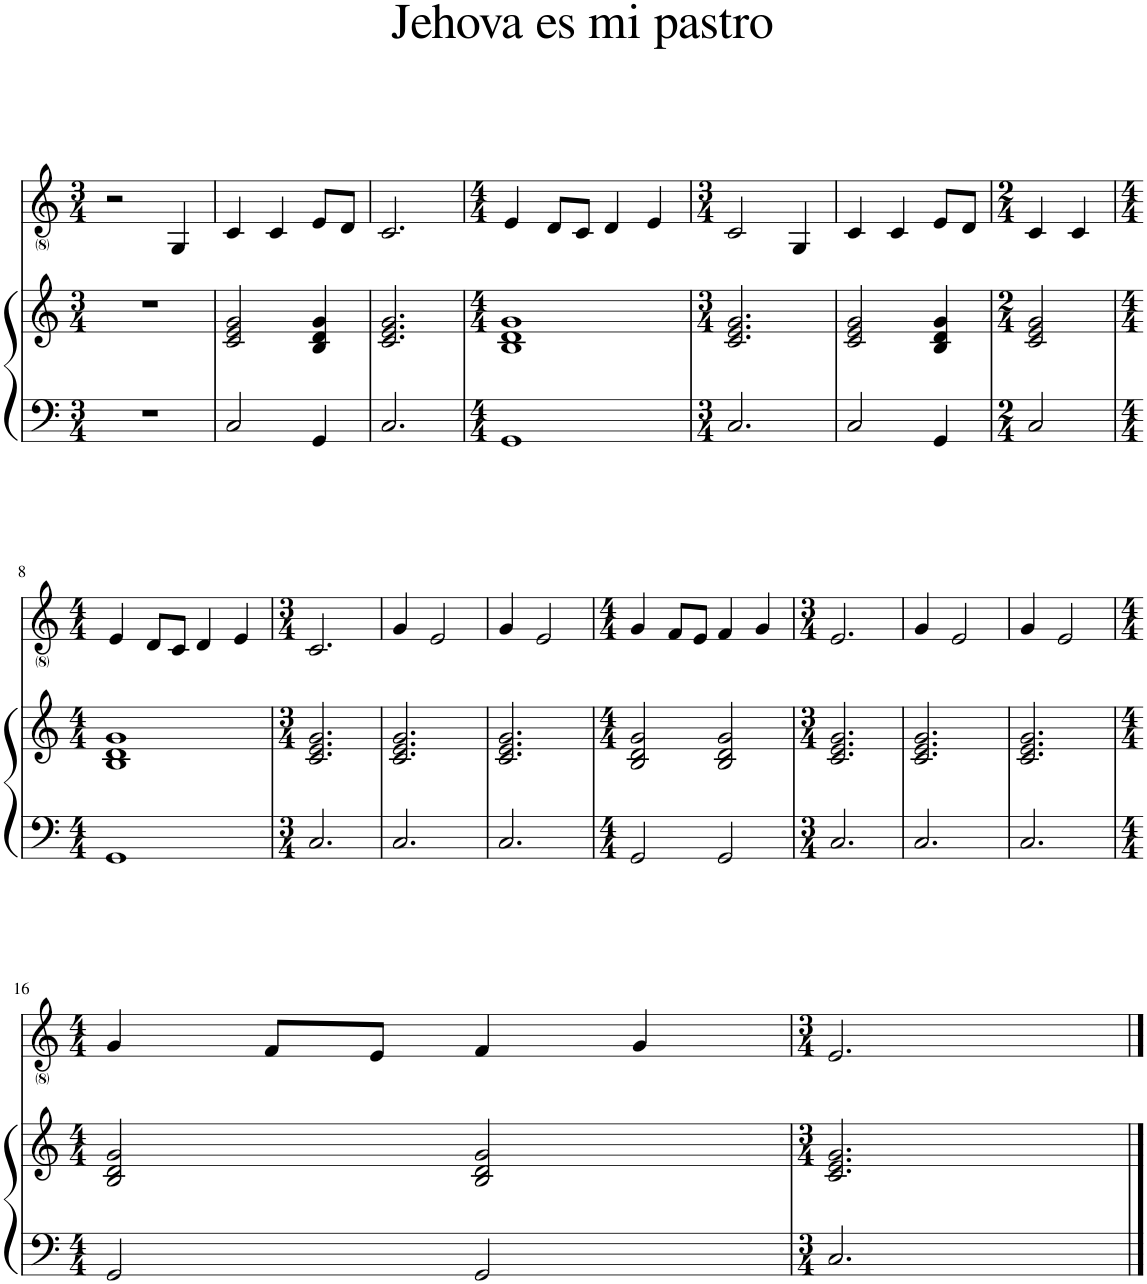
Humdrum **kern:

**kern	**kern	**kern
*part2	*part2	*part1
*staff3	*staff2	*staff1
*I"Piano	*	*I"Voice
*I'Pno	*	*
*clefF4	*clefG2	*clefG2
*k[]	*k[]	*k[]
*M3/4	*M3/4	*M3/4
=1	=1	=1
2.r	2.r	2r
.	.	4G/
=2	=2	=2
2C/	2c/ 2e/ 2g/	4c/
.	.	4c/
4GG/	4B/ 4d/ 4g/	8e/L
.	.	8d/J
=3	=3	=3
2.C/	2.c/ 2.e/ 2.g/	2.c/
=4	=4	=4
*M4/4	*M4/4	*M4/4
1GG	1B 1d 1g	4e/
.	.	8d/L
.	.	8c/J
.	.	4d/
.	.	4e/
=5	=5	=5
*M3/4	*M3/4	*M3/4
2.C/	2.c/ 2.e/ 2.g/	2c/
.	.	4G/
=6	=6	=6
2C/	2c/ 2e/ 2g/	4c/
.	.	4c/
4GG/	4B/ 4d/ 4g/	8e/L
.	.	8d/J
=7	=7	=7
*M2/4	*M2/4	*M2/4
2C/	2c/ 2e/ 2g/	4c/
.	.	4c/
!!LO:LB:g=z
=8	=8	=8
*M4/4	*M4/4	*M4/4
1GG	1B 1d 1g	4e/
.	.	8d/L
.	.	8c/J
.	.	4d/
.	.	4e/
=9	=9	=9
*M3/4	*M3/4	*M3/4
2.C/	2.c/ 2.e/ 2.g/	2.c/
=10	=10	=10
2.C/	2.c/ 2.e/ 2.g/	4g/
.	.	2e/
=11	=11	=11
2.C/	2.c/ 2.e/ 2.g/	4g/
.	.	2e/
=12	=12	=12
*M4/4	*M4/4	*M4/4
2GG/	2B/ 2d/ 2g/	4g/
.	.	8f/L
.	.	8e/J
2GG/	2B/ 2d/ 2g/	4f/
.	.	4g/
=13	=13	=13
*M3/4	*M3/4	*M3/4
2.C/	2.c/ 2.e/ 2.g/	2.e/
=14	=14	=14
2.C/	2.c/ 2.e/ 2.g/	4g/
.	.	2e/
=15	=15	=15
2.C/	2.c/ 2.e/ 2.g/	4g/
.	.	2e/
!!LO:LB:g=z
=16	=16	=16
*M4/4	*M4/4	*M4/4
2GG/	2B/ 2d/ 2g/	4g/
.	.	8f/L
.	.	8e/J
2GG/	2B/ 2d/ 2g/	4f/
.	.	4g/
=17	=17	=17
*M3/4	*M3/4	*M3/4
2.C/	2.c/ 2.e/ 2.g/	2.e/
==	==	==
*-	*-	*-
